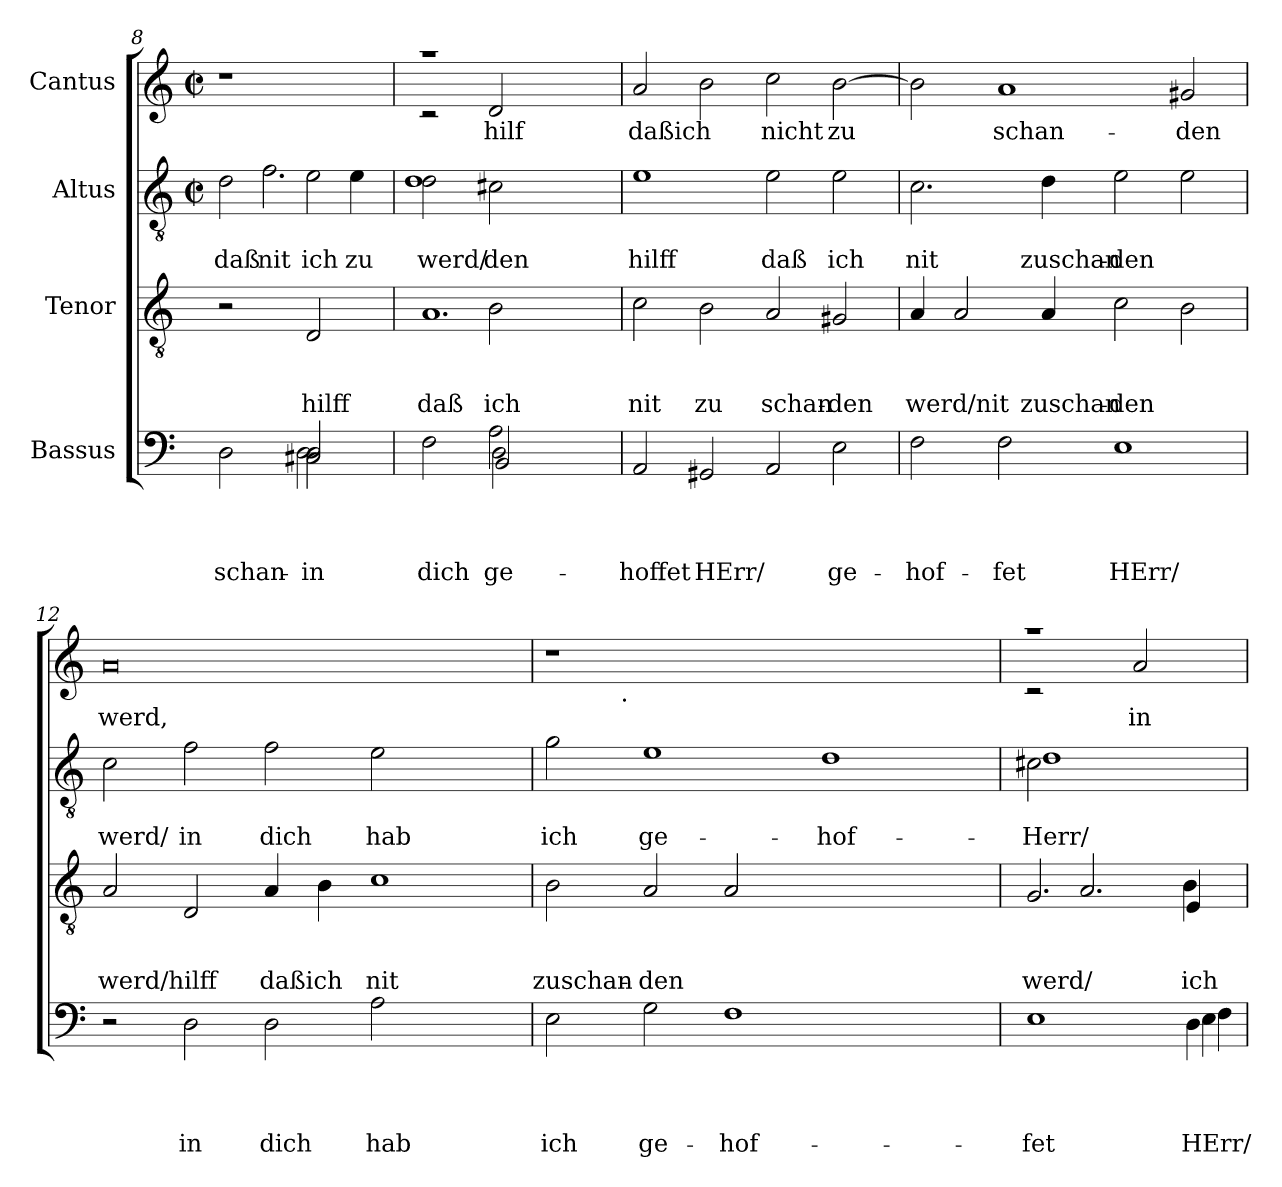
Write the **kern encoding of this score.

**kern	**text	**text	**text	**text	**kern	**text	**text	**text	**kern	**text	**text	**kern	**text
*part4	*part4	*part4	*part4	*part4	*part3	*part3	*part3	*part3	*part2	*part2	*part2	*part1	*part1
*staff4	*staff4	*staff4	*staff4	*staff4	*staff3	*staff3	*staff3	*staff3	*staff2	*staff2	*staff2	*staff1	*staff1
*I"Bassus	*	*	*	*	*I"Tenor	*	*	*	*I"Altus	*	*	*I"Cantus	*
*clefF4	*	*	*	*	*clefGv2	*	*	*	*clefGv2	*	*	*clefG2	*
*k[]	*	*	*	*	*k[]	*	*	*	*k[]	*	*	*k[]	*
*C:	*	*	*	*	*C:	*	*	*	*C:	*	*	*C:	*
*	*	*	*	*	*	*	*	*	*M2/2	*	*	*M2/2	*
*	*	*	*	*	*	*	*	*	*met(c|)	*	*	*met(c|)	*
=8	=8	=8	=8	=8	=8	=8	=8	=8	=8	=8	=8	=8	=8
!	!	!	!	!LO:LY:b	!	!	!	!	!	!	!LO:LY:b	!	!
*^	*	*	*	*	*	*	*	*	*^	*	*	*	*
*	*^	*	*	*	*	*	*	*	*	*	*^	*	*	*	*
2D\	2ryy	2ryy	.	.	.	schan-	2r	.	.	.	2d\	4ryy	2.ryy	.	daß	1r	.
!	!	!	!	!	!	!	!	!	!	!	!	!	!	!	!LO:LY:b	!	!
.	.	.	.	.	.	.	.	.	.	.	.	2.f\	.	.	nit	.	.
!	!	!	!	!	!	!LO:LY:b:rj	!	!	!	!	!	!	!	!	!	!	!
!	!	!	!	!	!	!LO:LY:b	!	!	!	!	!	!	!	!	!	!	!
!	!	!	!	!	!	!LO:LY:b	!	!	!	!LO:LY:b	!	!	!	!	!LO:LY:b	!	!
2C#X/	2D\	2D\	.	.	.	in	2D/	.	.	hilff	2e\	.	.	.	ich	.	.
!	!	!	!	!	!	!	!	!	!	!	!	!	!	!	!LO:LY:b	!	!
.	.	.	.	.	.	.	.	.	.	.	.	.	4e\	.	zu	.	.
=9	=9	=9	=9	=9	=9	=9	=9	=9	=9	=9	=9	=9	=9	=9	=9	=9	=9
!	!	!	!	!	!	!LO:LY:b	!	!	!	!LO:LY:b	!	!	!	!	!LO:LY:b	!	!
*	*	*	*	*	*	*	*^	*	*	*	*	*	*	*	*	*	*
!	!	!	!	!	!	!	!	!	!	!	!	!	!	!	!	!LO:LY:b	!	!
*	*	*	*	*	*	*	*	*	*	*	*	*	*v	*v	*	*	*^	*
2F\	2ryy	2ryy	.	.	.	dich	1.A	2ryy	.	.	daß	2d\	1d	.	werd/	1raa	2rc	.
!	!	!	!	!	!	!LO:LY:b	!	!	!	!	!	!	!	!	!	!	!	!
!	!	!	!	!	!	!LO:LY:b	!	!	!	!	!	!	!	!	!	!	!	!
!	!	!	!	!	!	!LO:LY:b	!	!	!	!	!LO:LY:b	!	!	!	!LO:LY:b:rj	!	!	!LO:LY:b
2A\	2D\	2BB/	.	.	.	ge-	.	2B\	.	.	ich	2c#X\	.	.	-den	.	2d/	hilf
2ryy	2ryy	2ryy	.	.	.	.	.	2ryy	.	.	.	2ryy	2ryy	.	.	2ryy	2ryy	.
=10	=10	=10	=10	=10	=10	=10	=10	=10	=10	=10	=10	=10	=10	=10	=10	=10	=10	=10
!	!	!	!	!	!	!LO:LY:b	!	!	!	!	!LO:LY:b	!	!	!	!LO:LY:b	!	!	!LO:LY:b
*v	*v	*v	*	*	*	*	*	*	*	*	*	*v	*v	*	*	*v	*v	*
*	*	*	*	*	*v	*v	*	*	*	*	*	*	*	*
2AA/	.	.	.	-hof­fet	2c\	.	.	nit	1e	.	hilff	2a/	daßich
!	!	!	!	!LO:LY:b	!	!	!	!LO:LY:b	!	!	!	!	!
2GG#X/	.	.	.	HErr/	2B\	.	.	zu	.	.	.	2b\	.
!	!	!	!	!	!	!	!	!LO:LY:b	!	!	!LO:LY:b	!	!LO:LY:b
2AA/	.	.	.	.	2A/	.	.	schan-	2e\	.	daß	2cc\	nicht
!	!	!	!	!LO:LY:b	!	!	!	!LO:LY:b:rj	!	!	!LO:LY:b	!	!LO:LY:b
2E\	.	.	.	ge-	2G#X/	.	.	-den	2e\	.	ich	[>2b\	zu
!!LO:PB:g=z
=11	=11	=11	=11	=11	=11	=11	=11	=11	=11	=11	=11	=11	=11
!	!	!	!	!LO:LY:b	!	!	!	!LO:LY:b	!	!	!LO:LY:b	!	!
2F\	.	.	.	-hof-	4A/	.	.	werd/nit	2.c\	.	nit	2b\]	.
.	.	.	.	.	2A/	.	.	.	.	.	.	.	.
!	!	!	!	!LO:LY:b	!	!	!	!	!	!	!	!	!LO:LY:b
2F\	.	.	.	-fet	.	.	.	.	.	.	.	1a	schan-
!	!	!	!	!	!	!	!	!LO:LY:b	!	!	!LO:LY:b	!	!
.	.	.	.	.	4A/	.	.	zuschan-	4d\	.	zuschan-	.	.
!	!	!	!	!LO:LY:b	!	!	!	!LO:LY:b	!	!	!LO:LY:b	!	!
1E	.	.	.	HErr/	2c\	.	.	-den	2e\	.	-den	.	.
!	!	!	!	!	!	!	!	!	!	!	!	!	!LO:LY:b
.	.	.	.	.	2B\	.	.	.	2e\	.	.	2g#X/	-den
=12	=12	=12	=12	=12	=12	=12	=12	=12	=12	=12	=12	=12	=12
!	!	!	!	!	!	!	!	!LO:LY:b	!	!	!LO:LY:b	!	!LO:LY:b
2r	.	.	.	.	2A/	.	.	werd/hilff	2c\	.	werd/	0a	werd,
!	!	!	!	!LO:LY:b	!	!	!	!	!	!	!LO:LY:b	!	!
2D\	.	.	.	in	2D/	.	.	.	2f\	.	in	.	.
!	!	!	!	!LO:LY:b	!	!	!	!LO:LY:b	!	!	!LO:LY:b	!	!
2D\	.	.	.	dich	4A/	.	.	daßich	2f\	.	dich	.	.
.	.	.	.	.	4B\	.	.	.	.	.	.	.	.
!	!	!	!	!LO:LY:b	!	!	!	!LO:LY:b	!	!	!LO:LY:b	!	!
2A\	.	.	.	hab	1c	.	.	nit	2e\	.	hab	.	.
2ryy	.	.	.	.	.	.	.	.	2ryy	.	.	2ryy	.
=13	=13	=13	=13	=13	=13	=13	=13	=13	=13	=13	=13	=13	=13
!	!	!	!	!LO:LY:b	!	!	!	!LO:LY:b	!	!	!LO:LY:b	!	!
*	*	*	*	*	*	*	*	*	*	*	*	*^	*
2E\	.	.	.	ich	2B\	.	.	zuschan-	2g\	.	ich	1r	4..ryy	.
!	!	!	!	!	!	!	!	!	!	!	!	!	!LO:TX:b:t=.	!
.	.	.	.	.	.	.	.	.	.	.	.	.	1ryy	.
!	!	!	!	!LO:LY:b	!	!	!	!LO:LY:b	!	!	!LO:LY:b	!	!	!
2G\	.	.	.	ge-	2A/	.	.	-den	1e	.	ge-	.	.	.
!	!	!	!	!LO:LY:b	!	!	!	!	!	!	!	!	!	!
1F	.	.	.	-hof-	2A/	.	.	.	.	.	.	1.ryy	.	.
.	.	.	.	.	.	.	.	.	.	.	.	.	1ryy	.
!	!	!	!	!	!	!	!	!	!	!	!LO:LY:b	!	!	!
.	.	.	.	.	1ryy	.	.	.	1d	.	-hof-	.	.	.
2ryy	.	.	.	.	.	.	.	.	.	.	.	.	.	.
.	.	.	.	.	.	.	.	.	.	.	.	.	16ryy	.
=14	=14	=14	=14	=14	=14	=14	=14	=14	=14	=14	=14	=14	=14	=14
!	!	!	!	!LO:LY:b	!	!	!	!LO:LY:b	!	!	!LO:LY:b	!	!	!
*^	*	*	*	*	*^	*	*	*	*^	*	*	*	*	*
*	*^	*	*	*	*	*	*^	*	*	*	*	*	*	*	*	*	*
*	*	*^	*	*	*	*	*	*	*	*	*	*	*	*	*	*	*	*	*
!	!	!	!	!	!	!	!	!	!	!	!	!	!	!	!	!	!LO:LY:b	!	!	!
1E	2.ryy	2.ryy	2.ryy	.	.	.	-fet	2.G/	4ryy	2.ryy	.	.	werd/	2c#X\	1d	.	Herr/	1raa	2rc	.
.	.	.	.	.	.	.	.	.	2.A/	.	.	.	.	.	.	.	.	.	.	.
!	!	!	!	!	!	!	!	!	!	!	!	!	!	!	!	!	!	!	!	!LO:LY:b
.	.	.	.	.	.	.	.	.	.	.	.	.	.	2ryy	.	.	.	.	2a/	in
!	!	!	!	!	!	!	!LO:LY:b	!	!	!	!	!	!LO:LY:b	!	!	!	!	!	!	!
!	!	!	!	!	!	!	!	!	!	!	!	!	!LO:LY:b	!	!	!	!	!	!	!
.	4D\	4E\	4F\	.	.	.	HErr/	4E/	.	4B\	.	.	ich	.	.	.	.	.	.	.
*v	*v	*v	*v	*	*	*	*	*	*	*	*	*	*	*v	*v	*	*	*v	*v	*
*	*	*	*	*	*v	*v	*v	*	*	*	*	*	*	*	*
=	=	=	=	=	=	=	=	=	=	=	=	=	=
*-	*-	*-	*-	*-	*-	*-	*-	*-	*-	*-	*-	*-	*-
